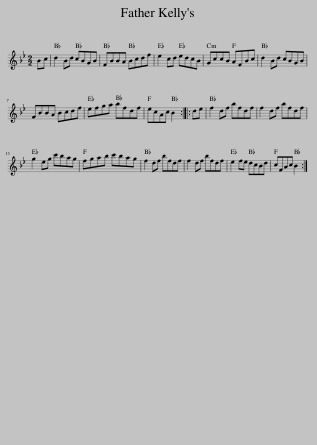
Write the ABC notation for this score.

X:1
L:1/8
M:2/2
I:linebreak $
K:Bb
V:1 treble
V:1
 Bc | d2 Bd cBGB | FBBA Bcdf | e2 cd edcB | GccB AFBc | %5
 d2 Bd cBGB |$ FBBA Bcdf | efga bfdf | ecAc B2 :: de | %10
 f2 df bfdf | f2 df bfdf |$ g2 eg c'bag | fgab c'bag | f2 df bfdf | %15
 f2 df bfdf | e2 fe dcBd | cFAc B2 :| %18
